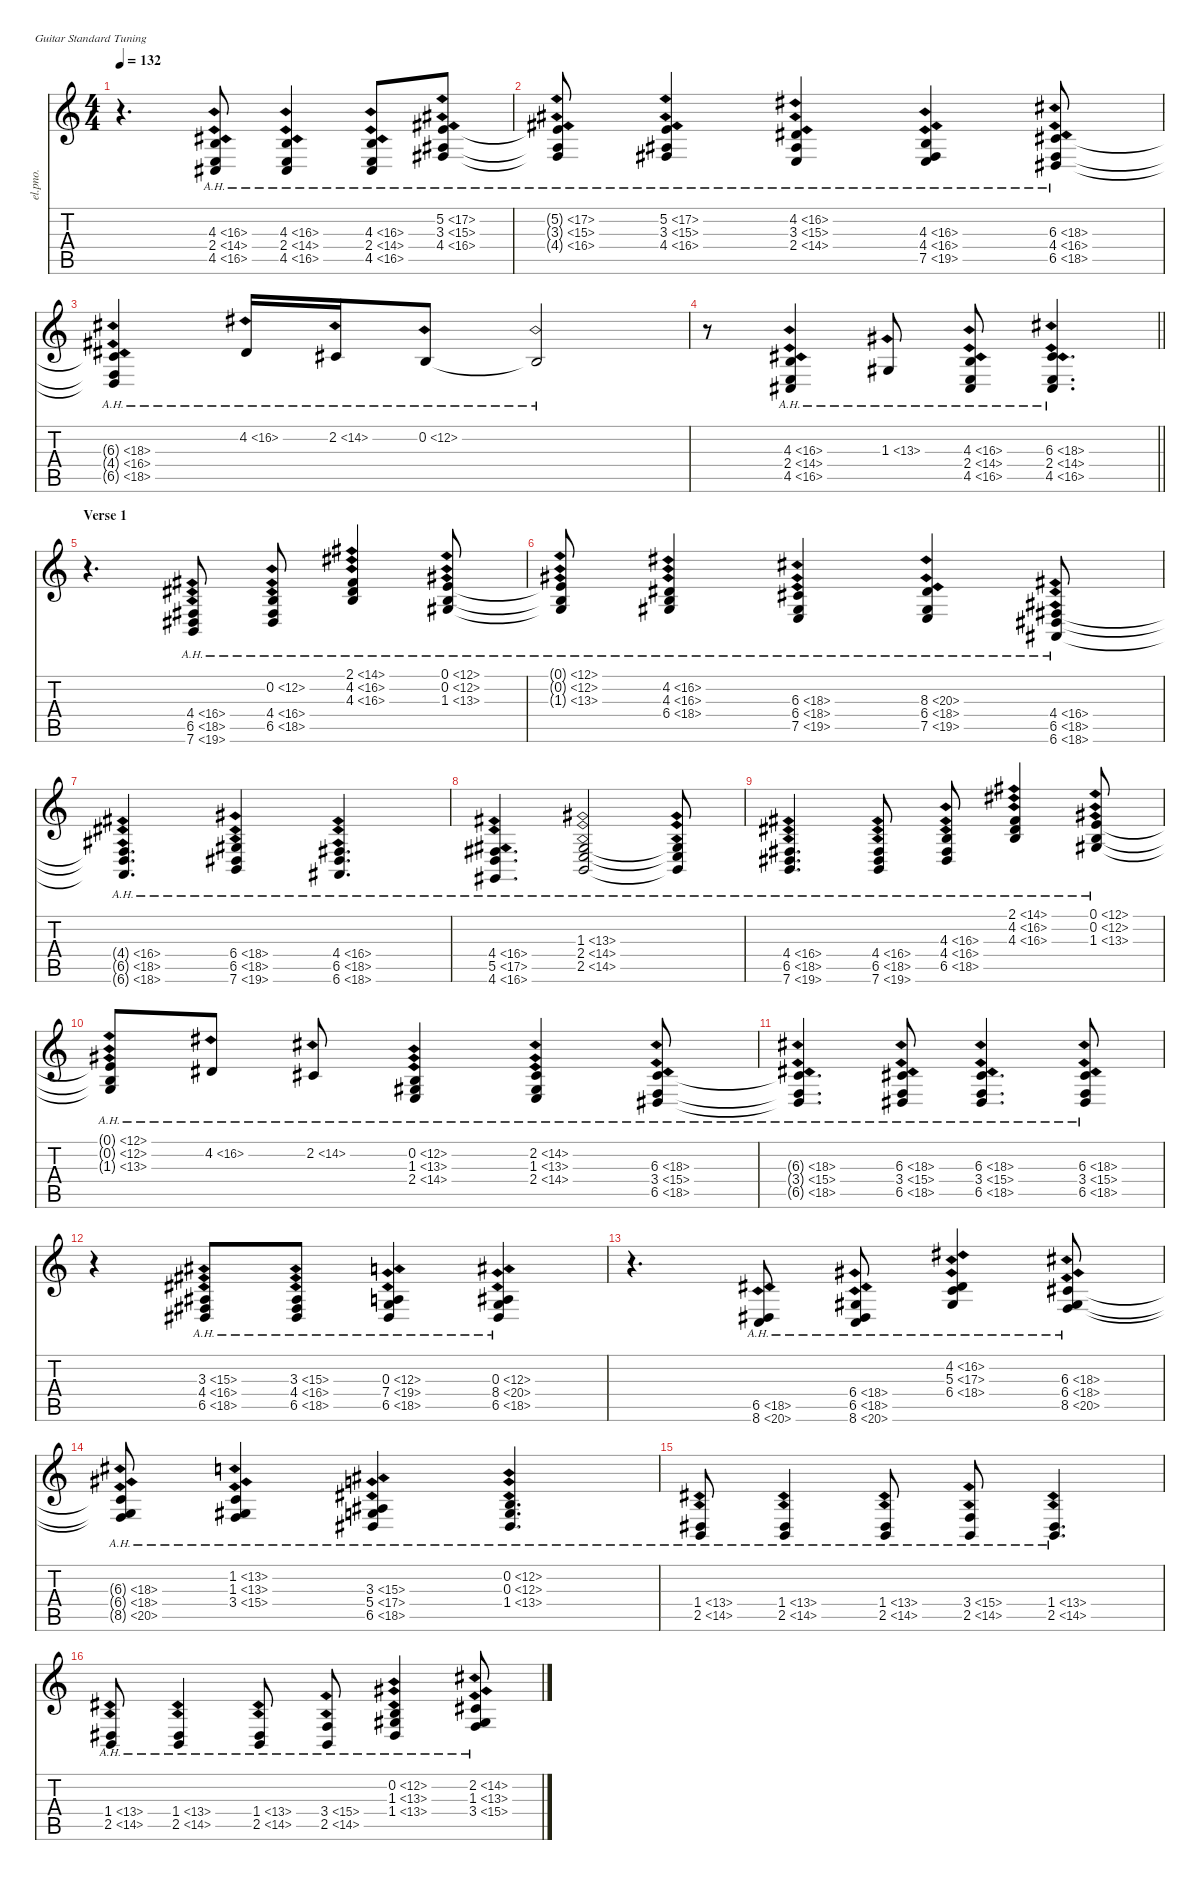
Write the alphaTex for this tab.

\defaultSystemsLayout 4
\hideDynamics
\bracketExtendMode nobrackets
\otherSystemsTrackNameOrientation horizontal
\track ("Keys RH" "el.pno.") {instrument electricpiano1}
\staff {score tabs}
\tuning (E4 B3 G3 D3 A2 E2)
\ts (4 4)
\tempo 132
\clef g2
\ks c
r.4{d dy f beam Down} (4.3{ah 12} 2.4{ah 12} 4.5{ah 12 acc #}).8{beam Up} (4.3{ah 12} 2.4{ah 12} 4.5{ah 12 acc #}).4{beam Up} (4.3{ah 12} 2.4{ah 12} 4.5{ah 12 acc #}).8{beam Up} (5.2{ah 12} 3.3{ah 12 acc #} 4.4{ah 12 acc #}).8{beam Up} |
(5.2{ah 12 t} 3.3{ah 12 t acc #} 4.4{ah 12 t acc #}).8{beam Up} (5.2{ah 12} 3.3{ah 12 acc #} 4.4{ah 12 acc #}).4{beam Up} (4.2{ah 12 acc #} 3.3{ah 12 acc #} 2.4{ah 12}).4{beam Up} (4.3{ah 12} 4.4{ah 12 acc #} 7.5{ah 12}).4{beam Up} (6.3{ah 12 acc #} 4.4{ah 12 acc #} 6.5{ah 12 acc #}).8{beam Up} |
(6.3{ah 12 t acc #} 4.4{ah 12 t acc #} 6.5{ah 12 t acc #}).4{beam Up} 4.2{ah 12 acc #}.16{beam Up} 2.2{ah 12 acc #}.16{beam Up} 0.2{ah 12}.8{beam Up} 0.2{ah 12 t}.2{beam Up} |
\barLineRight lightlight
r.8{beam Down} (4.3{ah 12} 2.4{ah 12} 4.5{ah 12 acc #}).4{beam Up} 1.3{ah 12 acc #}.8{beam Up} (4.3{ah 12} 2.4{ah 12} 4.5{ah 12 acc #}).8{beam Up} (6.3{ah 12 acc #} 2.4{ah 12} 4.5{ah 12 acc #}).4{d beam Up} |
\section ("" "Verse 1")
r.4{d beam Down} (4.4{ah 12 acc #} 6.5{ah 12 acc #} 7.6{ah 12}).8{beam Up} (0.2{ah 12} 4.4{ah 12 acc #} 6.5{ah 12 acc #}).8{beam Up} (2.1{ah 12 acc #} 4.2{ah 12 acc #} 4.3{ah 12}).4{beam Up} (0.1{ah 12} 0.2{ah 12} 1.3{ah 12 acc #}).8{beam Up} |
(0.1{ah 12 t} 0.2{ah 12 t} 1.3{ah 12 t acc #}).8{beam Up} (4.2{ah 12 acc #} 4.3{ah 12} 6.4{ah 12 acc #}).4{beam Up} (6.3{ah 12 acc #} 6.4{ah 12 acc #} 7.5{ah 12}).4{beam Up} (8.3{ah 12 acc #} 6.4{ah 12 acc #} 7.5{ah 12}).4{beam Up} (4.4{ah 12 acc #} 6.5{ah 12 acc #} 6.6{ah 12 acc #}).8{beam Up} |
(4.4{ah 12 t acc #} 6.5{ah 12 t acc #} 6.6{ah 12 t acc #}).4{d beam Up} (6.4{ah 12 acc #} 6.5{ah 12 acc #} 7.6{ah 12}).4{beam Up} (4.4{ah 12 acc #} 6.5{ah 12 acc #} 6.6{ah 12 acc #}).4{d beam Up} |
(4.4{ah 12 acc #} 5.5{ah 12} 4.6{ah 12 acc #}).4{d beam Up} (1.3{ah 12 acc #} 2.4{ah 12} 2.5{ah 12}).2{beam Up} (1.3{ah 12 t acc #} 2.4{ah 12 t} 2.5{ah 12 t}).8{beam Up} |
(4.4{ah 12 acc #} 6.5{ah 12 acc #} 7.6{ah 12}).4{d beam Up} (4.4{ah 12 acc #} 6.5{ah 12 acc #} 7.6{ah 12}).8{beam Up} (4.3{ah 12} 4.4{ah 12 acc #} 6.5{ah 12 acc #}).8{beam Up} (2.1{ah 12 acc #} 4.2{ah 12 acc #} 4.3{ah 12}).4{beam Up} (0.1{ah 12} 0.2{ah 12} 1.3{ah 12 acc #}).8{beam Up} |
(0.1{ah 12 t} 0.2{ah 12 t} 1.3{ah 12 t acc #}).8{beam Up} 4.2{ah 12 acc #}.8{beam Up} 2.2{ah 12 acc #}.8{beam Up} (0.2{ah 12} 1.3{ah 12 acc #} 2.4{ah 12}).4{beam Up} (2.2{ah 12 acc #} 1.3{ah 12 acc #} 2.4{ah 12}).4{beam Up} (6.3{ah 12 acc #} 3.4{ah 12} 6.5{ah 12 acc #}).8{beam Up} |
(6.3{ah 12 t acc #} 3.4{ah 12 t} 6.5{ah 12 t acc #}).4{d beam Up} (6.3{ah 12 acc #} 3.4{ah 12} 6.5{ah 12 acc #}).8{beam Up} (6.3{ah 12 acc #} 3.4{ah 12} 6.5{ah 12 acc #}).4{d beam Up} (6.3{ah 12 acc #} 3.4{ah 12} 6.5{ah 12 acc #}).8{beam Up} |
r.4{beam Down} (3.3{ah 12 acc #} 4.4{ah 12 acc #} 6.5{ah 12 acc #}).8{beam Up} (3.3{ah 12 acc #} 4.4{ah 12 acc #} 6.5{ah 12 acc #}).8{beam Up} (0.3{ah 12} 7.4{ah 12} 6.5{ah 12 acc #}).4{beam Up} (0.3{ah 12} 8.4{ah 12 acc #} 6.5{ah 12 acc #}).4{beam Up} |
r.4{d beam Down} (6.5{ah 12 acc #} 8.6{ah 12}).8{beam Up} (6.4{ah 12 acc #} 6.5{ah 12 acc #} 8.6{ah 12}).8{beam Up} (4.2{ah 12 acc #} 5.3{ah 12} 6.4{ah 12 acc #}).4{beam Up} (6.3{ah 12 acc #} 6.4{ah 12 acc #} 8.5{ah 12}).8{beam Up} |
(6.3{ah 12 t acc #} 6.4{ah 12 t acc #} 8.5{ah 12 t}).8{beam Up} (1.2{ah 12} 1.3{ah 12 acc #} 3.4{ah 12}).4{beam Up} (3.3{ah 12 acc #} 5.4{ah 12} 6.5{ah 12 acc #}).4{beam Up} (0.2{ah 12} 0.3{ah 12} 1.4{ah 12 acc #}).4{d beam Up} |
(1.4{ah 12 acc #} 2.5{ah 12}).8{beam Up} (1.4{ah 12 acc #} 2.5{ah 12}).4{beam Up} (1.4{ah 12 acc #} 2.5{ah 12}).8{beam Up} (3.4{ah 12} 2.5{ah 12}).8{beam Up} (1.4{ah 12 acc #} 2.5{ah 12}).4{d beam Up} |
(1.4{ah 12 acc #} 2.5{ah 12}).8{beam Up} (1.4{ah 12 acc #} 2.5{ah 12}).4{beam Up} (1.4{ah 12 acc #} 2.5{ah 12}).8{beam Up} (3.4{ah 12} 2.5{ah 12}).8{beam Up} (0.2{ah 12} 1.3{ah 12 acc #} 1.4{ah 12 acc #}).4{beam Up} (2.2{ah 12 acc #} 1.3{ah 12 acc #} 3.4{ah 12}).8{beam Up}
